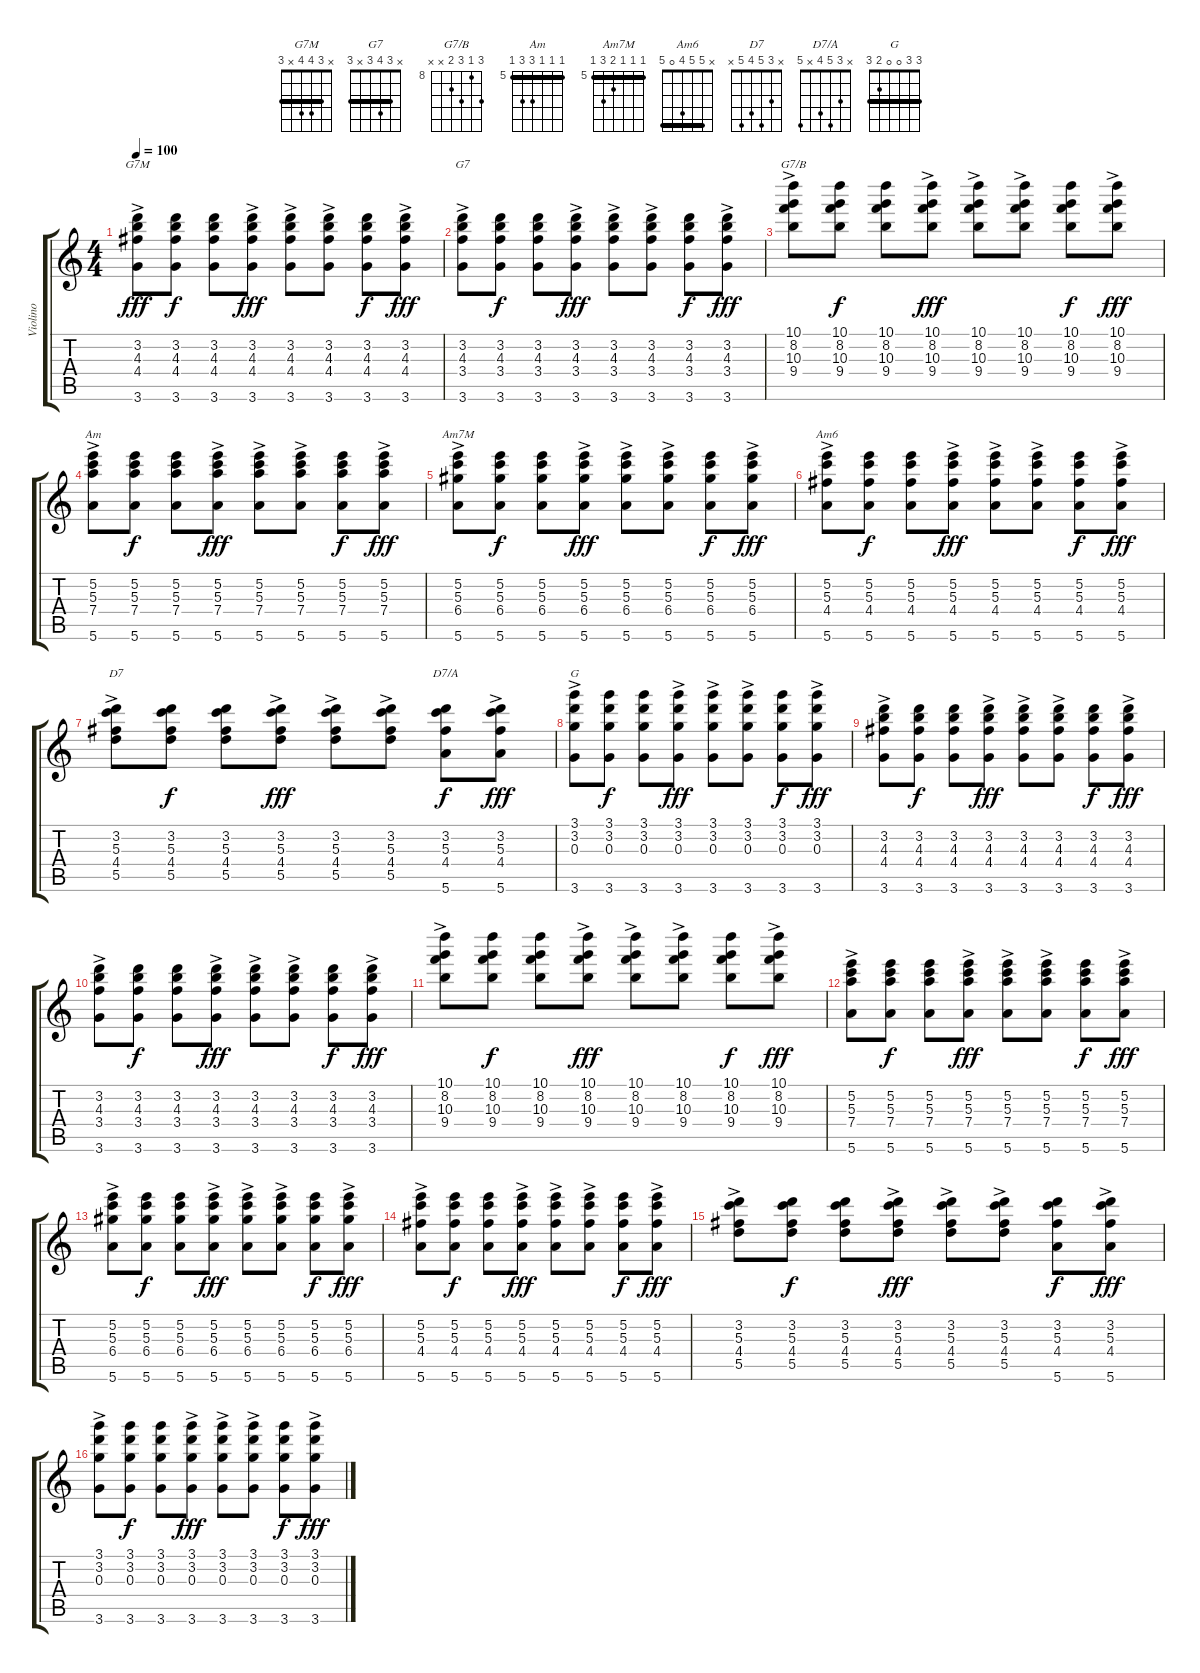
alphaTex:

\track ("Violino" "Violino") {instrument tremolostrings}
\staff {score tabs}
\tuning (E6 B5 G5 D5 A4 E4) {hide}
\chord ("G7M" x 3 4 4 x 3) {barre 3}
\chord ("G7" x 3 4 3 x 3) {barre 3}
\chord ("G7/B" 10 8 10 9 x x) {firstfret 8}
\chord ("Am" 5 5 5 7 7 5) {firstfret 5 barre 5}
\chord ("Am7M" 5 5 5 6 7 5) {firstfret 5 barre 5}
\chord ("Am6" x 5 5 4 0 5) {barre 5}
\chord ("D7" x 3 5 4 5 x)
\chord ("D7/A" x 3 5 4 x 5)
\chord ("G" 3 3 0 0 2 3) {barre 3}
\ts (4 4)
\tempo 100
\clef g2
\ks c
(3.2{ac} 4.3 4.4 3.6).8{ch "G7M" dy fff} (3.2 4.3 4.4 3.6).8{dy f} (3.2 4.3 4.4 3.6).8 (3.2{ac} 4.3 4.4 3.6).8{dy fff} (3.2{ac} 4.3 4.4 3.6).8 (3.2{ac} 4.3 4.4 3.6).8 (3.2 4.3 4.4 3.6).8{dy f} (3.2{ac} 4.3 4.4 3.6).8{dy fff} |
(3.2{ac} 4.3 3.4 3.6).8{ch "G7"} (3.2 4.3 3.4 3.6).8{dy f} (3.2 4.3 3.4 3.6).8 (3.2{ac} 4.3 3.4 3.6).8{dy fff} (3.2{ac} 4.3 3.4 3.6).8 (3.2{ac} 4.3 3.4 3.6).8 (3.2 4.3 3.4 3.6).8{dy f} (3.2{ac} 4.3 3.4 3.6).8{dy fff} |
(10.1{ac} 8.2 10.3 9.4).8{ch "G7/B"} (10.1 8.2 10.3 9.4).8{dy f} (10.1 8.2 10.3 9.4).8 (10.1{ac} 8.2 10.3 9.4).8{dy fff} (10.1{ac} 8.2 10.3 9.4).8 (10.1{ac} 8.2 10.3 9.4).8 (10.1 8.2 10.3 9.4).8{dy f} (10.1{ac} 8.2 10.3 9.4).8{dy fff} |
\ks aminor
(5.2{ac} 5.3 7.4 5.6).8{ch "Am"} (5.2 5.3 7.4 5.6).8{dy f} (5.2 5.3 7.4 5.6).8 (5.2{ac} 5.3 7.4 5.6).8{dy fff} (5.2{ac} 5.3 7.4 5.6).8 (5.2{ac} 5.3 7.4 5.6).8 (5.2 5.3 7.4 5.6).8{dy f} (5.2{ac} 5.3 7.4 5.6).8{dy fff} |
\ks c
(5.2{ac} 5.3 6.4 5.6).8{ch "Am7M"} (5.2 5.3 6.4 5.6).8{dy f} (5.2 5.3 6.4 5.6).8 (5.2{ac} 5.3 6.4 5.6).8{dy fff} (5.2{ac} 5.3 6.4 5.6).8 (5.2{ac} 5.3 6.4 5.6).8 (5.2 5.3 6.4 5.6).8{dy f} (5.2{ac} 5.3 6.4 5.6).8{dy fff} |
(5.2{ac} 5.3 4.4 5.6).8{ch "Am6"} (5.2 5.3 4.4 5.6).8{dy f} (5.2 5.3 4.4 5.6).8 (5.2{ac} 5.3 4.4 5.6).8{dy fff} (5.2{ac} 5.3 4.4 5.6).8 (5.2{ac} 5.3 4.4 5.6).8 (5.2 5.3 4.4 5.6).8{dy f} (5.2{ac} 5.3 4.4 5.6).8{dy fff} |
(3.2{ac} 5.3 4.4 5.5).8{ch "D7"} (3.2 5.3 4.4 5.5).8{dy f} (3.2 5.3 4.4 5.5).8 (3.2{ac} 5.3 4.4 5.5).8{dy fff} (3.2{ac} 5.3 4.4 5.5).8 (3.2{ac} 5.3 4.4 5.5).8 (3.2 5.3 4.4 5.6).8{ch "D7/A" dy f} (3.2{ac} 5.3 4.4 5.6).8{dy fff} |
(3.1{ac} 3.2 0.3 3.6).8{ch "G"} (3.1 3.2 0.3 3.6).8{dy f} (3.1 3.2 0.3 3.6).8 (3.1{ac} 3.2 0.3 3.6).8{dy fff} (3.1{ac} 3.2 0.3 3.6).8 (3.1{ac} 3.2 0.3 3.6).8 (3.1 3.2 0.3 3.6).8{dy f} (3.1{ac} 3.2 0.3 3.6).8{dy fff} |
(3.2{ac} 4.3 4.4 3.6).8 (3.2 4.3 4.4 3.6).8{dy f} (3.2 4.3 4.4 3.6).8 (3.2{ac} 4.3 4.4 3.6).8{dy fff} (3.2{ac} 4.3 4.4 3.6).8 (3.2{ac} 4.3 4.4 3.6).8 (3.2 4.3 4.4 3.6).8{dy f} (3.2{ac} 4.3 4.4 3.6).8{dy fff} |
(3.2{ac} 4.3 3.4 3.6).8 (3.2 4.3 3.4 3.6).8{dy f} (3.2 4.3 3.4 3.6).8 (3.2{ac} 4.3 3.4 3.6).8{dy fff} (3.2{ac} 4.3 3.4 3.6).8 (3.2{ac} 4.3 3.4 3.6).8 (3.2 4.3 3.4 3.6).8{dy f} (3.2{ac} 4.3 3.4 3.6).8{dy fff} |
(10.1{ac} 8.2 10.3 9.4).8 (10.1 8.2 10.3 9.4).8{dy f} (10.1 8.2 10.3 9.4).8 (10.1{ac} 8.2 10.3 9.4).8{dy fff} (10.1{ac} 8.2 10.3 9.4).8 (10.1{ac} 8.2 10.3 9.4).8 (10.1 8.2 10.3 9.4).8{dy f} (10.1{ac} 8.2 10.3 9.4).8{dy fff} |
\ks aminor
(5.2{ac} 5.3 7.4 5.6).8 (5.2 5.3 7.4 5.6).8{dy f} (5.2 5.3 7.4 5.6).8 (5.2{ac} 5.3 7.4 5.6).8{dy fff} (5.2{ac} 5.3 7.4 5.6).8 (5.2{ac} 5.3 7.4 5.6).8 (5.2 5.3 7.4 5.6).8{dy f} (5.2{ac} 5.3 7.4 5.6).8{dy fff} |
\ks c
(5.2{ac} 5.3 6.4 5.6).8 (5.2 5.3 6.4 5.6).8{dy f} (5.2 5.3 6.4 5.6).8 (5.2{ac} 5.3 6.4 5.6).8{dy fff} (5.2{ac} 5.3 6.4 5.6).8 (5.2{ac} 5.3 6.4 5.6).8 (5.2 5.3 6.4 5.6).8{dy f} (5.2{ac} 5.3 6.4 5.6).8{dy fff} |
(5.2{ac} 5.3 4.4 5.6).8 (5.2 5.3 4.4 5.6).8{dy f} (5.2 5.3 4.4 5.6).8 (5.2{ac} 5.3 4.4 5.6).8{dy fff} (5.2{ac} 5.3 4.4 5.6).8 (5.2{ac} 5.3 4.4 5.6).8 (5.2 5.3 4.4 5.6).8{dy f} (5.2{ac} 5.3 4.4 5.6).8{dy fff} |
(3.2{ac} 5.3 4.4 5.5).8 (3.2 5.3 4.4 5.5).8{dy f} (3.2 5.3 4.4 5.5).8 (3.2{ac} 5.3 4.4 5.5).8{dy fff} (3.2{ac} 5.3 4.4 5.5).8 (3.2{ac} 5.3 4.4 5.5).8 (3.2 5.3 4.4 5.6).8{dy f} (3.2{ac} 5.3 4.4 5.6).8{dy fff} |
(3.1{ac} 3.2 0.3 3.6).8 (3.1 3.2 0.3 3.6).8{dy f} (3.1 3.2 0.3 3.6).8 (3.1{ac} 3.2 0.3 3.6).8{dy fff} (3.1{ac} 3.2 0.3 3.6).8 (3.1{ac} 3.2 0.3 3.6).8 (3.1 3.2 0.3 3.6).8{dy f} (3.1{ac} 3.2 0.3 3.6).8{dy fff}
